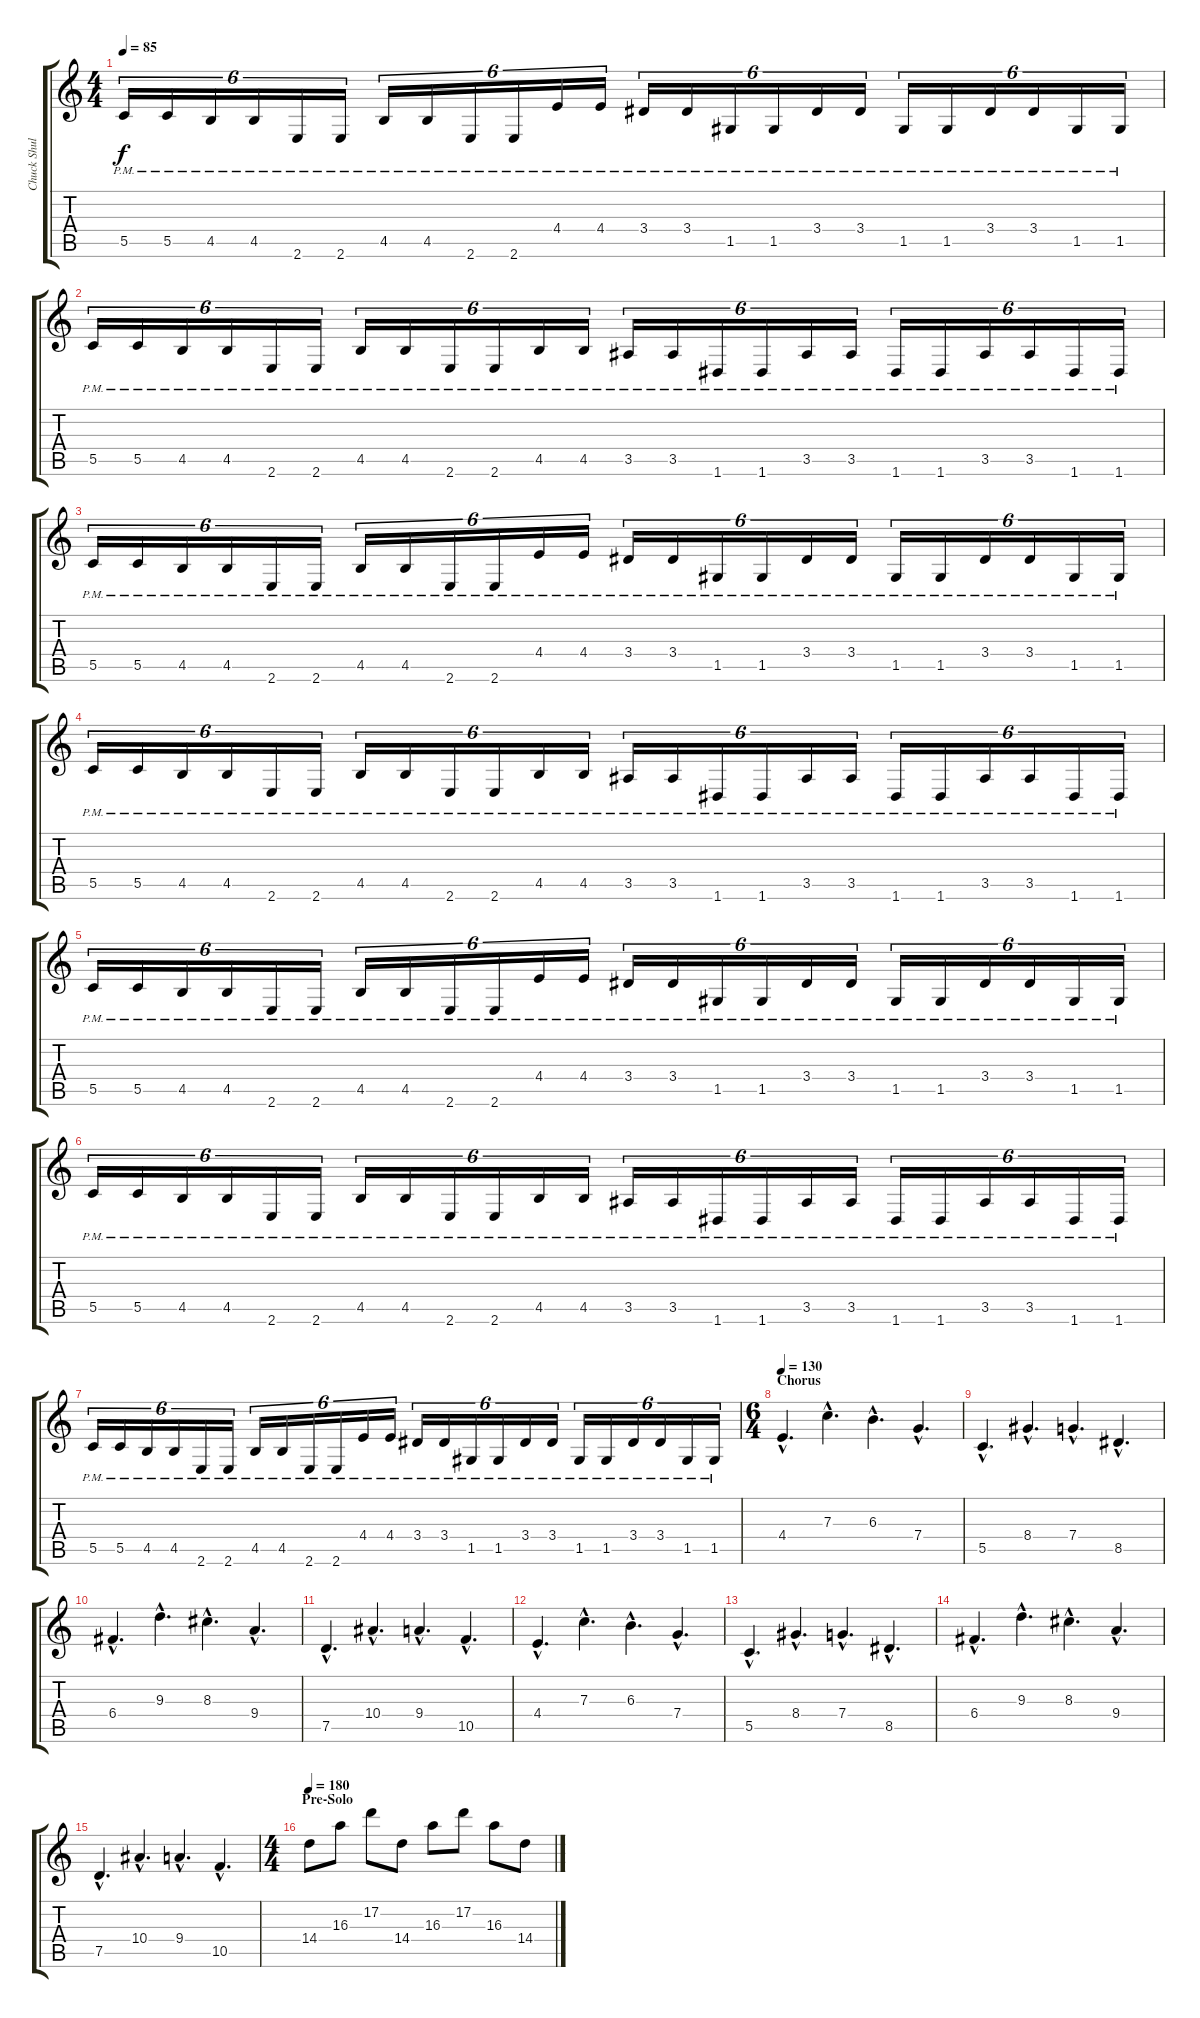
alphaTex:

\track ("Chuck Shuldiner" "Chuck Shul") {instrument distortionguitar}
\staff {score tabs}
\tuning (D4 A3 F3 C3 G2 D2) {hide}
\ts (4 4)
\tempo 85
\clef g2
\ks c
5.5{pm}.16{tu (6 4) dy f} 5.5{pm}.16{tu (6 4)} 4.5{pm}.16{tu (6 4)} 4.5{pm}.16{tu (6 4)} 2.6{pm}.16{tu (6 4)} 2.6{pm}.16{tu (6 4)} 4.5{pm}.16{tu (6 4)} 4.5{pm}.16{tu (6 4)} 2.6{pm}.16{tu (6 4)} 2.6{pm}.16{tu (6 4)} 4.4{pm}.16{tu (6 4)} 4.4{pm}.16{tu (6 4)} 3.4{pm}.16{tu (6 4)} 3.4{pm}.16{tu (6 4)} 1.5{pm}.16{tu (6 4)} 1.5{pm}.16{tu (6 4)} 3.4{pm}.16{tu (6 4)} 3.4{pm}.16{tu (6 4)} 1.5{pm}.16{tu (6 4)} 1.5{pm}.16{tu (6 4)} 3.4{pm}.16{tu (6 4)} 3.4{pm}.16{tu (6 4)} 1.5{pm}.16{tu (6 4)} 1.5{pm}.16{tu (6 4)} |
5.5{pm}.16{tu (6 4)} 5.5{pm}.16{tu (6 4)} 4.5{pm}.16{tu (6 4)} 4.5{pm}.16{tu (6 4)} 2.6{pm}.16{tu (6 4)} 2.6{pm}.16{tu (6 4)} 4.5{pm}.16{tu (6 4)} 4.5{pm}.16{tu (6 4)} 2.6{pm}.16{tu (6 4)} 2.6{pm}.16{tu (6 4)} 4.5{pm}.16{tu (6 4)} 4.5{pm}.16{tu (6 4)} 3.5{pm}.16{tu (6 4)} 3.5{pm}.16{tu (6 4)} 1.6{pm}.16{tu (6 4)} 1.6{pm}.16{tu (6 4)} 3.5{pm}.16{tu (6 4)} 3.5{pm}.16{tu (6 4)} 1.6{pm}.16{tu (6 4)} 1.6{pm}.16{tu (6 4)} 3.5{pm}.16{tu (6 4)} 3.5{pm}.16{tu (6 4)} 1.6{pm}.16{tu (6 4)} 1.6{pm}.16{tu (6 4)} |
5.5{pm}.16{tu (6 4)} 5.5{pm}.16{tu (6 4)} 4.5{pm}.16{tu (6 4)} 4.5{pm}.16{tu (6 4)} 2.6{pm}.16{tu (6 4)} 2.6{pm}.16{tu (6 4)} 4.5{pm}.16{tu (6 4)} 4.5{pm}.16{tu (6 4)} 2.6{pm}.16{tu (6 4)} 2.6{pm}.16{tu (6 4)} 4.4{pm}.16{tu (6 4)} 4.4{pm}.16{tu (6 4)} 3.4{pm}.16{tu (6 4)} 3.4{pm}.16{tu (6 4)} 1.5{pm}.16{tu (6 4)} 1.5{pm}.16{tu (6 4)} 3.4{pm}.16{tu (6 4)} 3.4{pm}.16{tu (6 4)} 1.5{pm}.16{tu (6 4)} 1.5{pm}.16{tu (6 4)} 3.4{pm}.16{tu (6 4)} 3.4{pm}.16{tu (6 4)} 1.5{pm}.16{tu (6 4)} 1.5{pm}.16{tu (6 4)} |
5.5{pm}.16{tu (6 4)} 5.5{pm}.16{tu (6 4)} 4.5{pm}.16{tu (6 4)} 4.5{pm}.16{tu (6 4)} 2.6{pm}.16{tu (6 4)} 2.6{pm}.16{tu (6 4)} 4.5{pm}.16{tu (6 4)} 4.5{pm}.16{tu (6 4)} 2.6{pm}.16{tu (6 4)} 2.6{pm}.16{tu (6 4)} 4.5{pm}.16{tu (6 4)} 4.5{pm}.16{tu (6 4)} 3.5{pm}.16{tu (6 4)} 3.5{pm}.16{tu (6 4)} 1.6{pm}.16{tu (6 4)} 1.6{pm}.16{tu (6 4)} 3.5{pm}.16{tu (6 4)} 3.5{pm}.16{tu (6 4)} 1.6{pm}.16{tu (6 4)} 1.6{pm}.16{tu (6 4)} 3.5{pm}.16{tu (6 4)} 3.5{pm}.16{tu (6 4)} 1.6{pm}.16{tu (6 4)} 1.6{pm}.16{tu (6 4)} |
5.5{pm}.16{tu (6 4)} 5.5{pm}.16{tu (6 4)} 4.5{pm}.16{tu (6 4)} 4.5{pm}.16{tu (6 4)} 2.6{pm}.16{tu (6 4)} 2.6{pm}.16{tu (6 4)} 4.5{pm}.16{tu (6 4)} 4.5{pm}.16{tu (6 4)} 2.6{pm}.16{tu (6 4)} 2.6{pm}.16{tu (6 4)} 4.4{pm}.16{tu (6 4)} 4.4{pm}.16{tu (6 4)} 3.4{pm}.16{tu (6 4)} 3.4{pm}.16{tu (6 4)} 1.5{pm}.16{tu (6 4)} 1.5{pm}.16{tu (6 4)} 3.4{pm}.16{tu (6 4)} 3.4{pm}.16{tu (6 4)} 1.5{pm}.16{tu (6 4)} 1.5{pm}.16{tu (6 4)} 3.4{pm}.16{tu (6 4)} 3.4{pm}.16{tu (6 4)} 1.5{pm}.16{tu (6 4)} 1.5{pm}.16{tu (6 4)} |
5.5{pm}.16{tu (6 4)} 5.5{pm}.16{tu (6 4)} 4.5{pm}.16{tu (6 4)} 4.5{pm}.16{tu (6 4)} 2.6{pm}.16{tu (6 4)} 2.6{pm}.16{tu (6 4)} 4.5{pm}.16{tu (6 4)} 4.5{pm}.16{tu (6 4)} 2.6{pm}.16{tu (6 4)} 2.6{pm}.16{tu (6 4)} 4.5{pm}.16{tu (6 4)} 4.5{pm}.16{tu (6 4)} 3.5{pm}.16{tu (6 4)} 3.5{pm}.16{tu (6 4)} 1.6{pm}.16{tu (6 4)} 1.6{pm}.16{tu (6 4)} 3.5{pm}.16{tu (6 4)} 3.5{pm}.16{tu (6 4)} 1.6{pm}.16{tu (6 4)} 1.6{pm}.16{tu (6 4)} 3.5{pm}.16{tu (6 4)} 3.5{pm}.16{tu (6 4)} 1.6{pm}.16{tu (6 4)} 1.6{pm}.16{tu (6 4)} |
5.5{pm}.16{tu (6 4)} 5.5{pm}.16{tu (6 4)} 4.5{pm}.16{tu (6 4)} 4.5{pm}.16{tu (6 4)} 2.6{pm}.16{tu (6 4)} 2.6{pm}.16{tu (6 4)} 4.5{pm}.16{tu (6 4)} 4.5{pm}.16{tu (6 4)} 2.6{pm}.16{tu (6 4)} 2.6{pm}.16{tu (6 4)} 4.4{pm}.16{tu (6 4)} 4.4{pm}.16{tu (6 4)} 3.4{pm}.16{tu (6 4)} 3.4{pm}.16{tu (6 4)} 1.5{pm}.16{tu (6 4)} 1.5{pm}.16{tu (6 4)} 3.4{pm}.16{tu (6 4)} 3.4{pm}.16{tu (6 4)} 1.5{pm}.16{tu (6 4)} 1.5{pm}.16{tu (6 4)} 3.4{pm}.16{tu (6 4)} 3.4{pm}.16{tu (6 4)} 1.5{pm}.16{tu (6 4)} 1.5{pm}.16{tu (6 4)} |
\ts (6 4)
\section ("" "Chorus")
\tempo 130
4.4{hac}.4{d} 7.3{hac}.4{d} 6.3{hac}.4{d} 7.4{hac}.4{d} |
5.5{hac}.4{d} 8.4{hac}.4{d} 7.4{hac}.4{d} 8.5{hac}.4{d} |
6.4{hac}.4{d} 9.3{hac}.4{d} 8.3{hac}.4{d} 9.4{hac}.4{d} |
7.5{hac}.4{d} 10.4{hac}.4{d} 9.4{hac}.4{d} 10.5{hac}.4{d} |
4.4{hac}.4{d} 7.3{hac}.4{d} 6.3{hac}.4{d} 7.4{hac}.4{d} |
5.5{hac}.4{d} 8.4{hac}.4{d} 7.4{hac}.4{d} 8.5{hac}.4{d} |
6.4{hac}.4{d} 9.3{hac}.4{d} 8.3{hac}.4{d} 9.4{hac}.4{d} |
7.5{hac}.4{d} 10.4{hac}.4{d} 9.4{hac}.4{d} 10.5{hac}.4{d} |
\ts (4 4)
\section ("" "Pre-Solo")
\tempo 180
14.4.8 16.3.8 17.2.8 14.4.8 16.3.8 17.2.8 16.3.8 14.4.8
